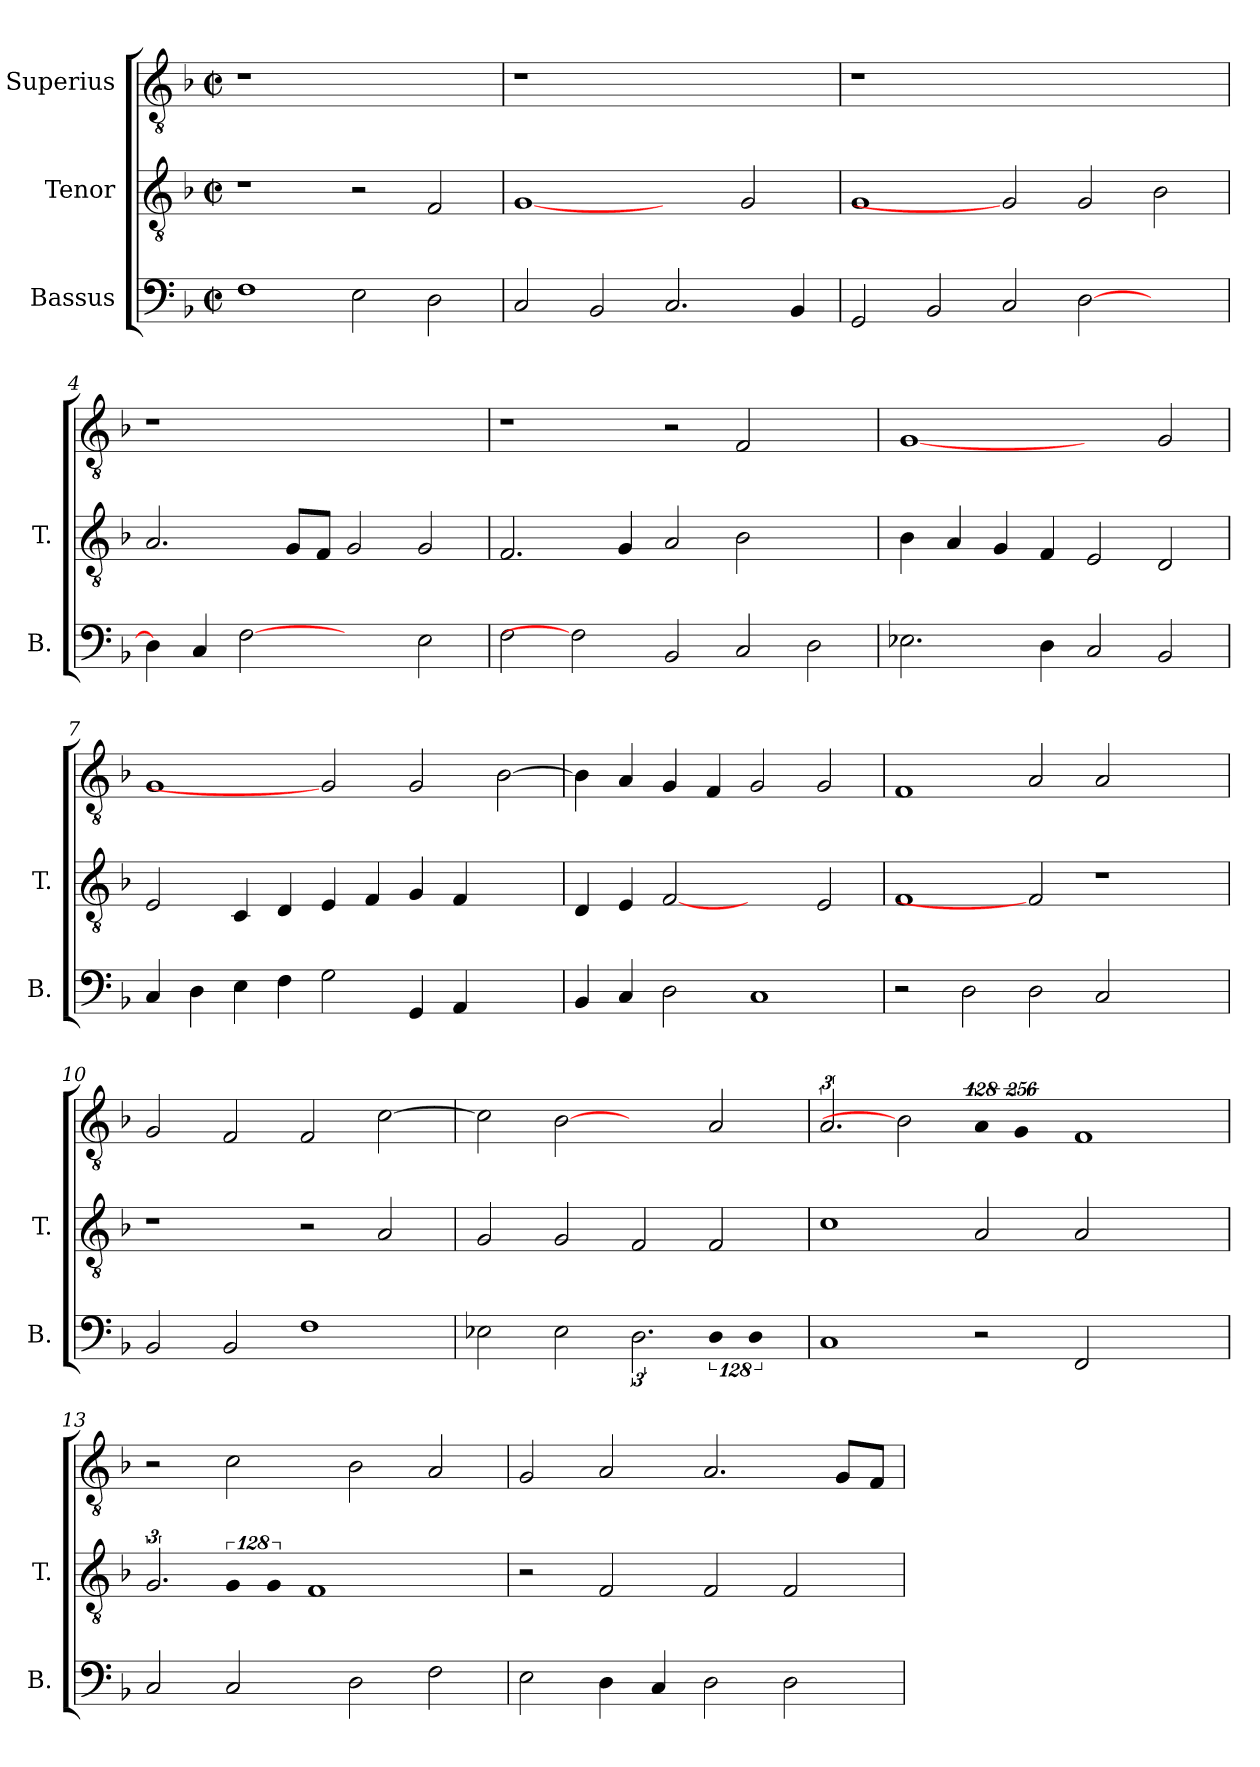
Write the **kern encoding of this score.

**kern	**kern	**kern
*part3	*part2	*part1
*staff3	*staff2	*staff1
*I"Bassus	*I"Tenor	*I"Superius
*I'B.	*I'T.	*
!!LO:PB:g=z
*clefF4	*clefGv2	*clefGv2
*	*ITrd7c12	*ITrd7c12
*k[b-]	*k[b-]	*k[b-]
*F:	*F:	*F:
*M2/2	*M2/2	*M2/2
*met(c|)	*met(c|)	*met(c|)
=1	=1	=1
!	!	!LO:N:vis=1
1Fi	1r	1r
2Ei\	2r	1ryy
2Di\	2FFi/	.
=2	=2	=2
!	!	!LO:N:vis=1
2Ci/	[1GGi	1r
2BB-i/	.	.
2.Ci/	2ryy	1ryy
.	2GGi/	.
4BB-i/	.	.
=3	=3	=3
!	!	!LO:N:vis=1
2GGi/	1GGi	1r
2BB-i/	.	.
2Ci/	2GGi]	1.ryy
[>2Di\	2GGi/	.
2ryy	2BB-i\	.
=4	=4	=4
!	!	!LO:N:vis=1
4Di\]	2.AAi/	1r
4Ci/	.	.
[2Fi	.	.
.	8GGi/L	.
.	8FFi/J	.
2ryy	2GGi/	1ryy
2Ei\	2GGi/	.
!!LO:LB:g=z
=5	=5	=5
2Fi\	2.FFi/	1r
2Fi]	.	.
.	4GGi/	.
2BB-i/	2AAi/	2r
2Ci/	2BB-i\	2FFi/
2Di\	2ryy	2ryy
=6	=6	=6
2.E-Xi\	4BB-i\	[1GGi
.	4AAi/	.
.	4GGi/	.
4Di\	4FFi/	.
2Ci/	2EEi/	2ryy
2BB-i/	2DDi/	2GGi/
=7	=7	=7
4Ci/	2EEi/	1GGi
4Di\	.	.
4Ei\	4CCi/	.
4Fi\	4DDi/	.
2Gi\	4EEi/	2GGi]
.	4FFi/	.
4GGi/	4GGi/	2GGi/
4AAi/	4FFi/	.
2ryy	2ryy	[>2BB-i\
=8	=8	=8
4BB-i/	4DDi/	4BB-i\]
4Ci/	4EEi/	4AAi/
2Di\	[2FFi	4GGi/
.	.	4FFi/
1Ci	2ryy	2GGi/
.	2EEi/	2GGi/
!!LO:LB:g=z
=9	=9	=9
2r	1FFi	1FFi
2Di\	.	.
2Di\	2FFi]	2AAi/
2Ci/	1r	2AAi/
2ryy	.	2ryy
=10	=10	=10
2BB-i/	1r	2GGi/
2BB-i/	.	2FFi/
1Fi	2r	2FFi/
.	2AAi/	[>2Ci\
=11	=11	=11
2E-Xi\	2GGi/	2Ci\]
2E-i\	2GGi/	[2BB-i
3.Di\	2FFi/	2ryy
!LO:N:vis=4	!	!
512%85Di\	2FFi/	2AAi/
!LO:N:vis=2	!	!
512%171Di\	.	.
=12	=12	=12
1Ci	1Ci	3.AAi/
.	.	2BB-i]
!	!	!LO:N:vis=4
2r	2AAi/	512%85AAi/
!	!	!LO:N:vis=2
.	.	512%171GGi/
2FFi/	2AAi/	1FFi
2ryy	2ryy	.
=13	=13	=13
2Ci/	3.GGi/	2r
!	!LO:N:vis=4	!
2Ci/	512%85GGi/	2Ci\
!	!LO:N:vis=2	!
.	512%171GGi/	.
2Di\	1FFi	2BB-i\
2Fi\	.	2AAi/
!!LO:PB:g=z
=14	=14	=14
2Ei\	2r	2GGi/
4Di\	2FFi/	2AAi/
4Ci/	.	.
2Di\	2FFi/	2.AAi/
2Di\	2FFi/	.
.	.	8GGi/L
.	.	8FFi/J
=	=	=
*-	*-	*-
